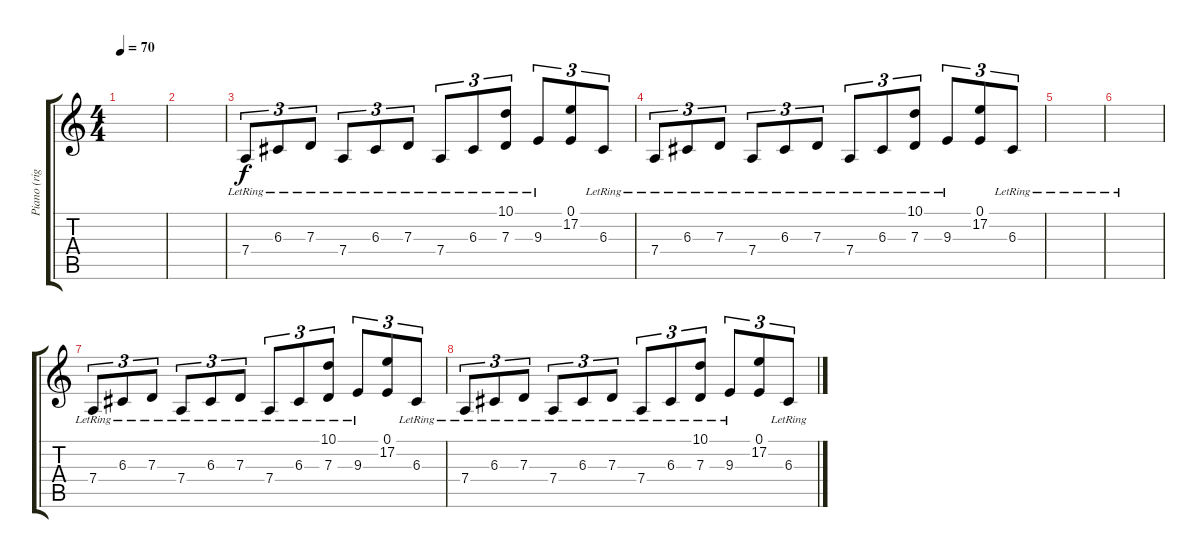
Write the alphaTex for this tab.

\track ("Piano (right hand)" "Piano (rig") {instrument acousticgrandpiano}
\staff {score tabs}
\tuning (E4 B3 G3 D3 A2 E2) {hide}
\ts (4 4)
\tempo 70
\clef g2
\ks c
|
|
7.4{lr}.8{tu (3 2)} 6.3{lr}.8{tu (3 2)} 7.3{lr}.8{tu (3 2)} 7.4{lr}.8{tu (3 2)} 6.3{lr}.8{tu (3 2)} 7.3{lr}.8{tu (3 2)} 7.4{lr}.8{tu (3 2)} 6.3{lr}.8{tu (3 2)} (10.1 7.3{lr}).8{tu (3 2)} 9.3{lr}.8{tu (3 2)} (0.1 17.2).8{tu (3 2)} 6.3{lr}.8{tu (3 2)} |
7.4{lr}.8{tu (3 2)} 6.3{lr}.8{tu (3 2)} 7.3{lr}.8{tu (3 2)} 7.4{lr}.8{tu (3 2)} 6.3{lr}.8{tu (3 2)} 7.3{lr}.8{tu (3 2)} 7.4{lr}.8{tu (3 2)} 6.3{lr}.8{tu (3 2)} (10.1 7.3{lr}).8{tu (3 2)} 9.3{lr}.8{tu (3 2)} (0.1 17.2).8{tu (3 2)} 6.3{lr}.8{tu (3 2)} |
|
|
7.4{lr}.8{tu (3 2)} 6.3{lr}.8{tu (3 2)} 7.3{lr}.8{tu (3 2)} 7.4{lr}.8{tu (3 2)} 6.3{lr}.8{tu (3 2)} 7.3{lr}.8{tu (3 2)} 7.4{lr}.8{tu (3 2)} 6.3{lr}.8{tu (3 2)} (10.1 7.3{lr}).8{tu (3 2)} 9.3{lr}.8{tu (3 2)} (0.1 17.2).8{tu (3 2)} 6.3{lr}.8{tu (3 2)} |
7.4{lr}.8{tu (3 2)} 6.3{lr}.8{tu (3 2)} 7.3{lr}.8{tu (3 2)} 7.4{lr}.8{tu (3 2)} 6.3{lr}.8{tu (3 2)} 7.3{lr}.8{tu (3 2)} 7.4{lr}.8{tu (3 2)} 6.3{lr}.8{tu (3 2)} (10.1 7.3{lr}).8{tu (3 2)} 9.3{lr}.8{tu (3 2)} (0.1 17.2).8{tu (3 2)} 6.3{lr}.8{tu (3 2)}
